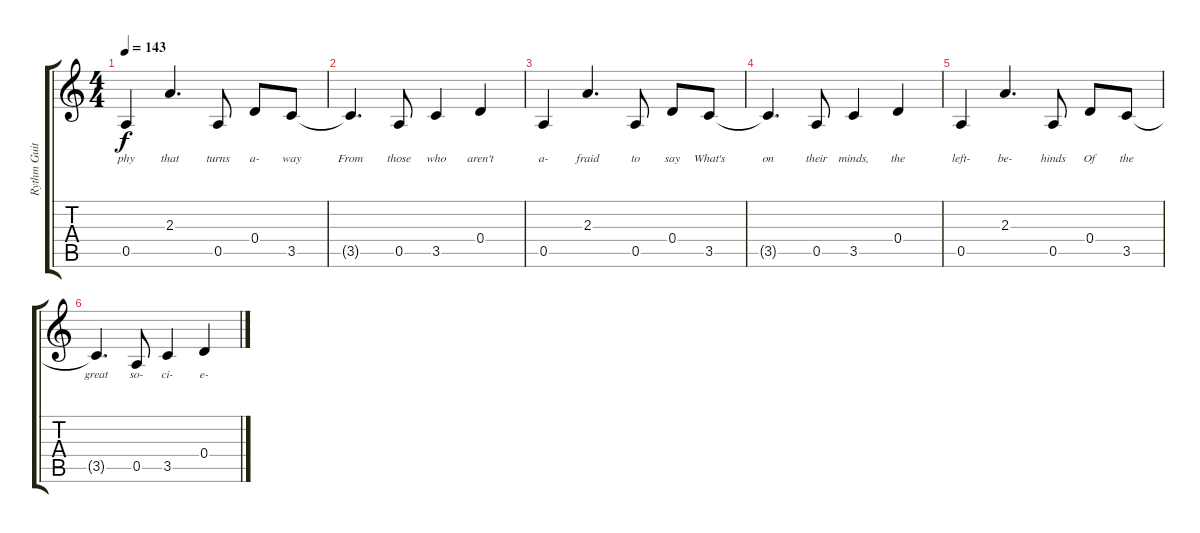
\track ("Rythm Guitar I (overdriven)" "Rythm Guit") {instrument overdrivenguitar}
\staff {score tabs}
\tuning (E4 B3 G3 D3 A2 E2) {hide}
\ts (4 4)
\tempo 143
\clef g2
\ks c
0.5.4{lyrics (0 "phy") lyrics (1 "") lyrics (2 "") lyrics (3 "") lyrics (4 "") dy f} 2.3.4{d lyrics (0 "that") lyrics (1 "") lyrics (2 "") lyrics (3 "") lyrics (4 "")} 0.5.8{lyrics (0 "turns") lyrics (1 "") lyrics (2 "") lyrics (3 "") lyrics (4 "")} 0.4.8{lyrics (0 "a-") lyrics (1 "") lyrics (2 "") lyrics (3 "") lyrics (4 "")} 3.5.8{lyrics (0 "way") lyrics (1 "") lyrics (2 "") lyrics (3 "") lyrics (4 "")} |
3.5{t}.4{d lyrics (0 "From") lyrics (1 "") lyrics (2 "") lyrics (3 "") lyrics (4 "")} 0.5.8{lyrics (0 "those") lyrics (1 "") lyrics (2 "") lyrics (3 "") lyrics (4 "")} 3.5.4{lyrics (0 "who") lyrics (1 "") lyrics (2 "") lyrics (3 "") lyrics (4 "")} 0.4.4{lyrics (0 "aren't") lyrics (1 "") lyrics (2 "") lyrics (3 "") lyrics (4 "")} |
0.5.4{lyrics (0 "a-") lyrics (1 "") lyrics (2 "") lyrics (3 "") lyrics (4 "")} 2.3.4{d lyrics (0 "fraid") lyrics (1 "") lyrics (2 "") lyrics (3 "") lyrics (4 "")} 0.5.8{lyrics (0 "to") lyrics (1 "") lyrics (2 "") lyrics (3 "") lyrics (4 "")} 0.4.8{lyrics (0 "say") lyrics (1 "") lyrics (2 "") lyrics (3 "") lyrics (4 "")} 3.5.8{lyrics (0 "What's") lyrics (1 "") lyrics (2 "") lyrics (3 "") lyrics (4 "")} |
3.5{t}.4{d lyrics (0 "on") lyrics (1 "") lyrics (2 "") lyrics (3 "") lyrics (4 "")} 0.5.8{lyrics (0 "their") lyrics (1 "") lyrics (2 "") lyrics (3 "") lyrics (4 "")} 3.5.4{lyrics (0 "minds,") lyrics (1 "") lyrics (2 "") lyrics (3 "") lyrics (4 "")} 0.4.4{lyrics (0 "the") lyrics (1 "") lyrics (2 "") lyrics (3 "") lyrics (4 "")} |
0.5.4{lyrics (0 "left-") lyrics (1 "") lyrics (2 "") lyrics (3 "") lyrics (4 "")} 2.3.4{d lyrics (0 "be-") lyrics (1 "") lyrics (2 "") lyrics (3 "") lyrics (4 "")} 0.5.8{lyrics (0 "hinds") lyrics (1 "") lyrics (2 "") lyrics (3 "") lyrics (4 "")} 0.4.8{lyrics (0 "Of") lyrics (1 "") lyrics (2 "") lyrics (3 "") lyrics (4 "")} 3.5.8{lyrics (0 "the") lyrics (1 "") lyrics (2 "") lyrics (3 "") lyrics (4 "")} |
3.5{t}.4{d lyrics (0 "great") lyrics (1 "") lyrics (2 "") lyrics (3 "") lyrics (4 "")} 0.5.8{lyrics (0 "so-") lyrics (1 "") lyrics (2 "") lyrics (3 "") lyrics (4 "")} 3.5.4{lyrics (0 "ci-") lyrics (1 "") lyrics (2 "") lyrics (3 "") lyrics (4 "")} 0.4.4{lyrics (0 "e-") lyrics (1 "") lyrics (2 "") lyrics (3 "") lyrics (4 "")}
